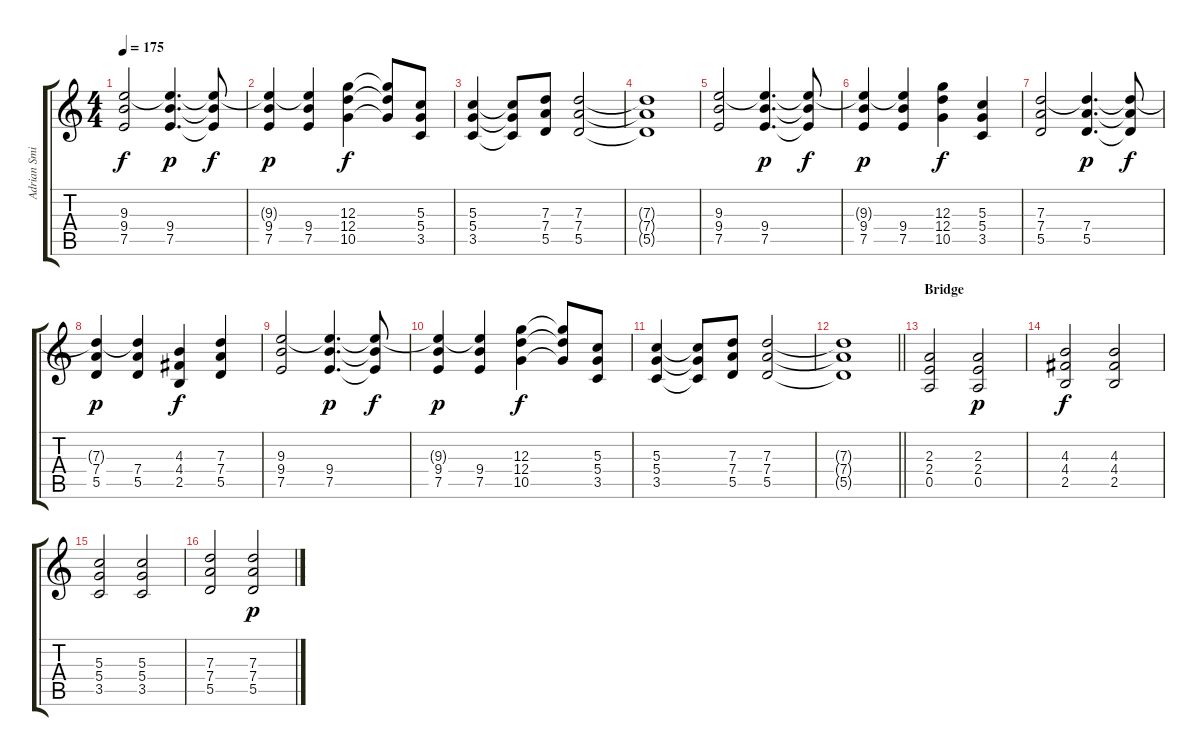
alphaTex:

\track ("Adrian Smith" "Adrian Smi") {instrument distortionguitar}
\staff {score tabs}
\tuning (E4 B3 G3 D3 A2 E2) {hide}
\ts (4 4)
\tempo 175
\clef g2
\ks c
(9.3 9.4 7.5).2{dy f} (9.3{t} 9.4 7.5).4{d dy p} (9.3{t} 9.4{t} 7.5{t}).8{dy f} |
(9.3{t} 9.4 7.5).4{dy p} (9.3{t} 9.4 7.5).4 (12.3 12.4 10.5).4{dy f} (12.3{t} 12.4{t} 10.5{t}).8 (5.3 5.4 3.5).8 |
(5.3 5.4 3.5).4 (5.3{t} 5.4{t} 3.5{t}).8 (7.3 7.4 5.5).8 (7.3 7.4 5.5).2 |
(7.3{t} 7.4{t} 5.5{t}).1 |
(9.3 9.4 7.5).2 (9.3{t} 9.4 7.5).4{d dy p} (9.3{t} 9.4{t} 7.5{t}).8{dy f} |
(9.3{t} 9.4 7.5).4{dy p} (9.3{t} 9.4 7.5).4 (12.3 12.4 10.5).4{dy f} (5.3 5.4 3.5).4 |
(7.3 7.4 5.5).2 (7.3{t} 7.4 5.5).4{d dy p} (7.3{t} 7.4{t} 5.5{t}).8{dy f} |
(7.3{t} 7.4 5.5).4{dy p} (7.3{t} 7.4 5.5).4 (4.3 4.4 2.5).4{dy f} (7.3 7.4 5.5).4 |
(9.3 9.4 7.5).2 (9.3{t} 9.4 7.5).4{d dy p} (9.3{t} 9.4{t} 7.5{t}).8{dy f} |
(9.3{t} 9.4 7.5).4{dy p} (9.3{t} 9.4 7.5).4 (12.3 12.4 10.5).4{dy f} (12.3{t} 12.4{t} 10.5{t}).8 (5.3 5.4 3.5).8 |
(5.3 5.4 3.5).4 (5.3{t} 5.4{t} 3.5{t}).8 (7.3 7.4 5.5).8 (7.3 7.4 5.5).2 |
\barLineRight lightlight
(7.3{t} 7.4{t} 5.5{t}).1 |
\section ("" "Bridge")
(2.3 2.4 0.5).2 (2.3 2.4 0.5).2{dy p} |
(4.3 4.4 2.5).2{dy f} (4.3 4.4 2.5).2 |
(5.3 5.4 3.5).2 (5.3 5.4 3.5).2 |
(7.3 7.4 5.5).2 (7.3 7.4 5.5).2{dy p}
